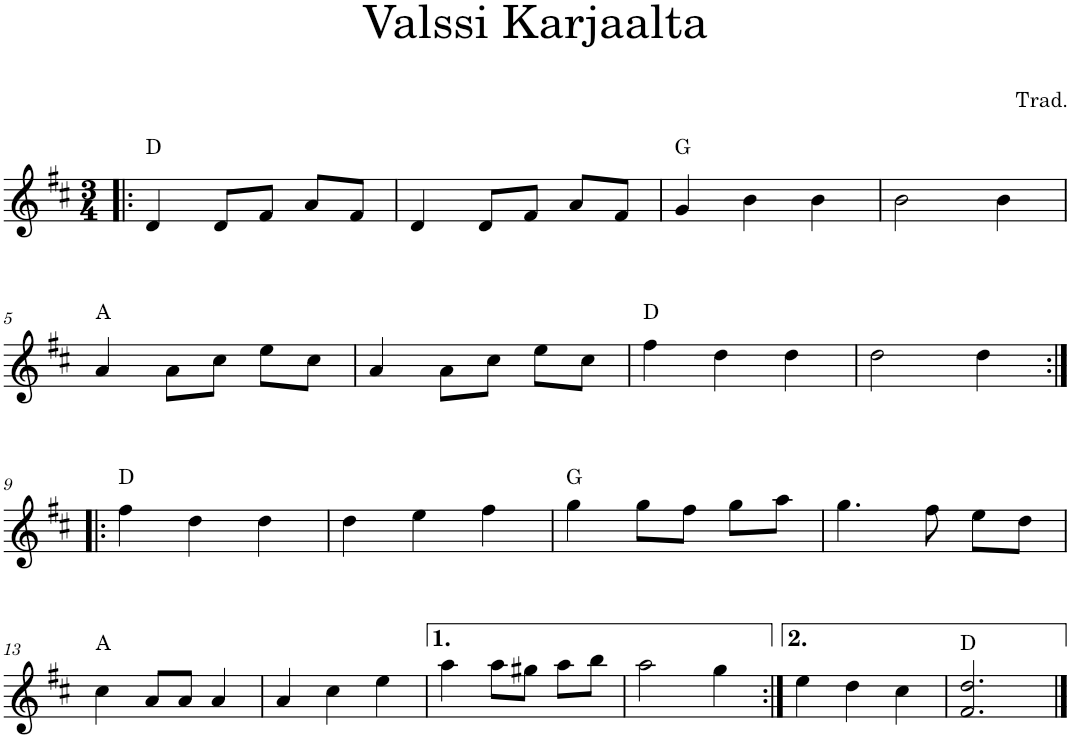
**kern	**harte
*part1	*part1
*staff1	*
*I"Piano	*
*I'Pno.	*
*clefG2	*
*k[f#c#]	*
*M3/4	*
=1!|:	=1!|:
4d/	D:maj
8d/L	.
8f#/J	.
8a/L	.
8f#/J	.
=2	=2
4d/	.
8d/L	.
8f#/J	.
8a/L	.
8f#/J	.
=3	=3
4g/	G:maj
4b\	.
4b\	.
=4	=4
2b\	.
4b\	.
!!LO:LB:g=z
=5	=5
4a/	A:maj
8a\L	.
8cc#\J	.
8ee\L	.
8cc#\J	.
=6	=6
4a/	.
8a\L	.
8cc#\J	.
8ee\L	.
8cc#\J	.
=7	=7
4ff#\	D:maj
4dd\	.
4dd\	.
=8	=8
2dd\	.
4dd\	.
!!LO:LB:g=z
=9:|!|:	=9:|!|:
4ff#\	D:maj
4dd\	.
4dd\	.
=10	=10
4dd\	.
4ee\	.
4ff#\	.
=11	=11
4gg\	G:maj
8gg\L	.
8ff#\J	.
8gg\L	.
8aa\J	.
=12	=12
4.gg\	.
8ff#\	.
8ee\L	.
8dd\J	.
!!LO:LB:g=z
=13	=13
4cc#\	A:maj
8a/L	.
8a/J	.
4a/	.
=14	=14
4a/	.
4cc#\	.
4ee\	.
=15	=15
4aa\	.
8aa\L	.
8gg#X\J	.
8aa\L	.
8bb\J	.
=16	=16
2aa\	.
4gg\	.
=17:|!	=17:|!
4ee\	.
4dd\	.
4cc#\	.
=18	=18
2.f#/ 2.dd/	D:maj
==	==
*-	*-
